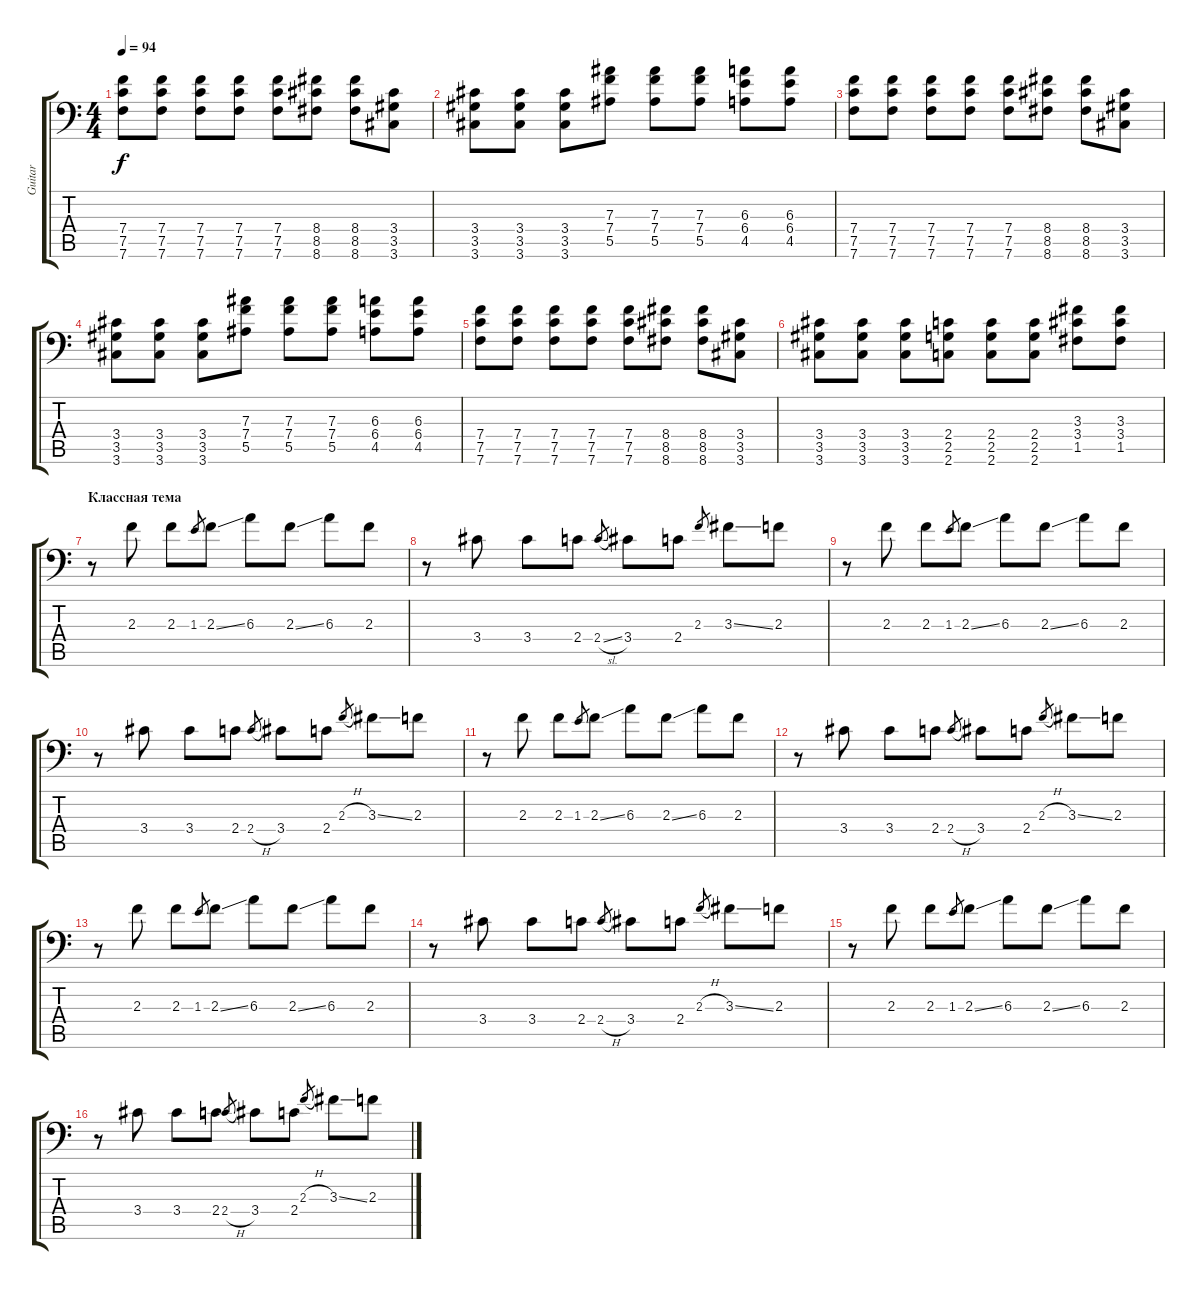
\track ("Guitar " "Guitar ") {instrument distortionguitar}
\staff {score tabs}
\tuning (C4 G3 Eb3 Bb2 F2 Bb1) {hide}
\ts (4 4)
\tempo 94
\clef f4
\ks c
(7.4 7.5 7.6).8{dy f} (7.4 7.5 7.6).8 (7.4 7.5 7.6).8 (7.4 7.5 7.6).8 (7.4 7.5 7.6).8 (8.4 8.5 8.6).8 (8.4 8.5 8.6).8 (3.4 3.5 3.6).8 |
(3.4 3.5 3.6).8 (3.4 3.5 3.6).8 (3.4 3.5 3.6).8 (7.3 7.4 5.5).8 (7.3 7.4 5.5).8 (7.3 7.4 5.5).8 (6.3 6.4 4.5).8 (6.3 6.4 4.5).8 |
(7.4 7.5 7.6).8 (7.4 7.5 7.6).8 (7.4 7.5 7.6).8 (7.4 7.5 7.6).8 (7.4 7.5 7.6).8 (8.4 8.5 8.6).8 (8.4 8.5 8.6).8 (3.4 3.5 3.6).8 |
(3.4 3.5 3.6).8 (3.4 3.5 3.6).8 (3.4 3.5 3.6).8 (7.3 7.4 5.5).8 (7.3 7.4 5.5).8 (7.3 7.4 5.5).8 (6.3 6.4 4.5).8 (6.3 6.4 4.5).8 |
(7.4 7.5 7.6).8 (7.4 7.5 7.6).8 (7.4 7.5 7.6).8 (7.4 7.5 7.6).8 (7.4 7.5 7.6).8 (8.4 8.5 8.6).8 (8.4 8.5 8.6).8 (3.4 3.5 3.6).8 |
(3.4 3.5 3.6).8 (3.4 3.5 3.6).8 (3.4 3.5 3.6).8 (2.4 2.5 2.6).8 (2.4 2.5 2.6).8 (2.4 2.5 2.6).8 (3.3 3.4 1.5).8 (3.3 3.4 1.5).8 |
\section ("" "Классная тема")
r.8{instrument electricguitarclean} 2.3.8 2.3.8 1.3.8{gr} 2.3{ss}.8 6.3.8 2.3{ss}.8 6.3.8 2.3.8 |
r.8 3.4.8 3.4.8 2.4.8 2.4{sl}.8{gr} 3.4.8 2.4.8 2.3.8{gr} 3.3{ss}.8 2.3.8 |
r.8 2.3.8 2.3.8 1.3.8{gr} 2.3{ss}.8 6.3.8 2.3{ss}.8 6.3.8 2.3.8 |
r.8 3.4.8 3.4.8 2.4.8 2.4{h}.8{gr} 3.4.8 2.4.8 2.3{h}.8{gr} 3.3{ss}.8 2.3.8 |
r.8 2.3.8 2.3.8 1.3.8{gr} 2.3{ss}.8 6.3.8 2.3{ss}.8 6.3.8 2.3.8 |
r.8 3.4.8 3.4.8 2.4.8 2.4{h}.8{gr} 3.4.8 2.4.8 2.3{h}.8{gr} 3.3{ss}.8 2.3.8 |
r.8 2.3.8 2.3.8 1.3.8{gr} 2.3{ss}.8 6.3.8 2.3{ss}.8 6.3.8 2.3.8 |
r.8 3.4.8 3.4.8 2.4.8 2.4{h}.8{gr} 3.4.8 2.4.8 2.3{h}.8{gr} 3.3{ss}.8 2.3.8 |
r.8 2.3.8 2.3.8 1.3.8{gr} 2.3{ss}.8 6.3.8 2.3{ss}.8 6.3.8 2.3.8 |
r.8 3.4.8 3.4.8 2.4.8 2.4{h}.8{gr} 3.4.8 2.4.8 2.3{h}.8{gr} 3.3{ss}.8 2.3.8
